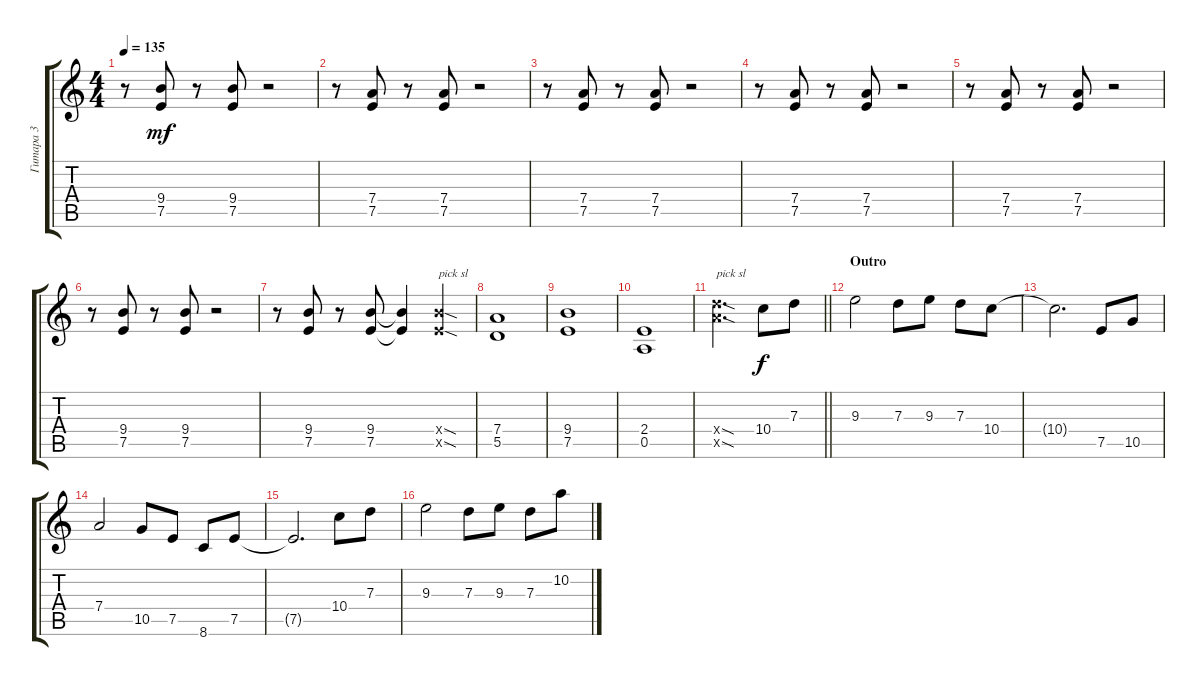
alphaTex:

\track ("Гитара 3" "Гитара 3") {instrument distortionguitar}
\staff {score tabs}
\tuning (E4 B3 G3 D3 A2 E2) {hide}
\ts (4 4)
\tempo 135
\clef g2
\ks c
r.8{dy mf} (9.4 7.5).8 r.8 (9.4 7.5).8 r.2 |
r.8 (7.4 7.5).8 r.8 (7.4 7.5).8 r.2 |
r.8 (7.4 7.5).8 r.8 (7.4 7.5).8 r.2 |
r.8 (7.4 7.5).8 r.8 (7.4 7.5).8 r.2 |
r.8 (7.4 7.5).8 r.8 (7.4 7.5).8 r.2 |
r.8 (9.4 7.5).8 r.8 (9.4 7.5).8 r.2 |
r.8 (9.4 7.5).8 r.8 (9.4 7.5).8 (9.4{t} 7.5{t}).4 (9.4{sod x} 7.5{sod x}).4{txt "pick sl"} |
(7.4 5.5).1 |
(9.4 7.5).1 |
(2.4 0.5).1 |
\barLineRight lightlight
(12.4{sod x} 12.5{sod x}).2{d txt "pick sl"} 10.4.8{dy f} 7.3.8 |
\section ("" "Outro")
9.3.2 7.3.8 9.3.8 7.3.8 10.4.8 |
10.4{t}.2{d} 7.5.8 10.5.8 |
7.4.2 10.5.8 7.5.8 8.6.8 7.5.8 |
7.5{t}.2{d} 10.4.8 7.3.8 |
9.3.2 7.3.8 9.3.8 7.3.8 10.2.8
